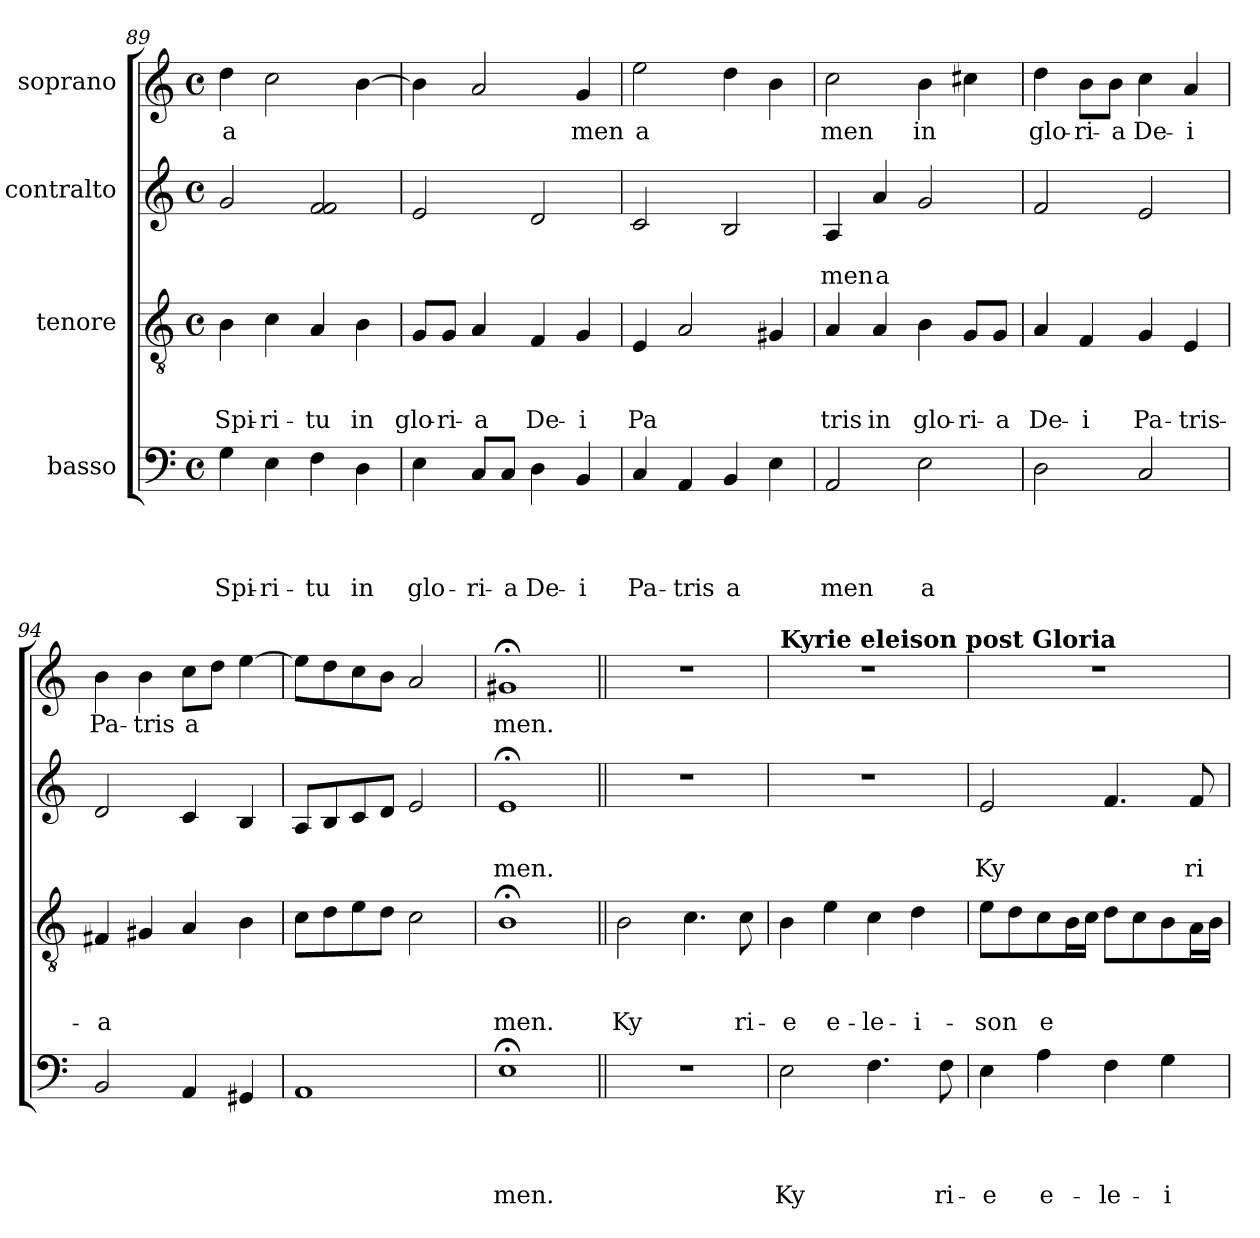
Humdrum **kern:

**kern	**text	**text	**text	**text	**kern	**text	**text	**text	**kern	**text	**text	**kern	**text
*part4	*part4	*part4	*part4	*part4	*part3	*part3	*part3	*part3	*part2	*part2	*part2	*part1	*part1
*staff4	*staff4	*staff4	*staff4	*staff4	*staff3	*staff3	*staff3	*staff3	*staff2	*staff2	*staff2	*staff1	*staff1
*I"basso	*	*	*	*	*I"tenore	*	*	*	*I"contralto	*	*	*I"soprano	*
!!LO:LB:g=z
*clefF4	*	*	*	*	*clefGv2	*	*	*	*clefG2	*	*	*clefG2	*
*k[]	*	*	*	*	*k[]	*	*	*	*k[]	*	*	*k[]	*
*C:	*	*	*	*	*C:	*	*	*	*C:	*	*	*C:	*
*M4/4	*	*	*	*	*M4/4	*	*	*	*M4/4	*	*	*M4/4	*
*met(c)	*	*	*	*	*met(c)	*	*	*	*met(c)	*	*	*met(c)	*
=89	=89	=89	=89	=89	=89	=89	=89	=89	=89	=89	=89	=89	=89
!	!	!	!	!LO:LY:b	!	!	!	!LO:LY:b	!	!	!	!	!LO:LY:b
4G\	.	.	.	Spi-	4B\	.	.	Spi-	2g/	.	.	4dd\	a
!	!	!	!	!LO:LY:b	!	!	!	!LO:LY:b	!	!	!	!	!
4E\	.	.	.	-ri-	4c\	.	.	-ri-	.	.	.	2cc\	.
!	!	!	!	!LO:LY:b	!	!	!	!LO:LY:b	!	!	!	!	!
4F\	.	.	.	-tu	4A/	.	.	-tu	2f/ 2f/	.	.	.	.
!	!	!	!	!LO:LY:b	!	!	!	!LO:LY:b	!	!	!	!	!
4D\	.	.	.	in	4B\	.	.	in	.	.	.	[>4b\	.
=90	=90	=90	=90	=90	=90	=90	=90	=90	=90	=90	=90	=90	=90
!	!	!	!	!LO:LY:b	!	!	!	!LO:LY:b	!	!	!	!	!
4E\	.	.	.	glo-	8G/L	.	.	glo-	2e/	.	.	4b\]	.
!	!	!	!	!	!	!	!	!LO:LY:b	!	!	!	!	!
.	.	.	.	.	8G/J	.	.	-ri-	.	.	.	.	.
!	!	!	!	!LO:LY:b	!	!	!	!LO:LY:b	!	!	!	!	!
8C/L	.	.	.	-ri-	4A/	.	.	-a	.	.	.	2a/	.
!	!	!	!	!LO:LY:b	!	!	!	!	!	!	!	!	!
8C/J	.	.	.	-a	.	.	.	.	.	.	.	.	.
!	!	!	!	!LO:LY:b	!	!	!	!LO:LY:b	!	!	!	!	!
4D\	.	.	.	De-	4F/	.	.	De-	2d/	.	.	.	.
!	!	!	!	!LO:LY:b	!	!	!	!LO:LY:b	!	!	!	!	!LO:LY:b
4BB/	.	.	.	-i	4G/	.	.	-i	.	.	.	4g/	men
=91	=91	=91	=91	=91	=91	=91	=91	=91	=91	=91	=91	=91	=91
!	!	!	!	!LO:LY:b	!	!	!	!LO:LY:b	!	!	!	!	!LO:LY:b
4C/	.	.	.	Pa-	4E/	.	.	Pa	2c/	.	.	2ee\	a
!	!	!	!	!LO:LY:b	!	!	!	!	!	!	!	!	!
4AA/	.	.	.	-tris	2A/	.	.	.	.	.	.	.	.
!	!	!	!	!LO:LY:b	!	!	!	!	!	!	!	!	!
4BB/	.	.	.	a	.	.	.	.	2B/	.	.	4dd\	.
4E\	.	.	.	.	4G#X/	.	.	.	.	.	.	4b\	.
=92	=92	=92	=92	=92	=92	=92	=92	=92	=92	=92	=92	=92	=92
*	*	*	*	*	*	*	*	*	*	*	*	*MM123	*
!	!	!	!	!LO:LY:b	!	!	!	!LO:LY:b	!	!	!LO:LY:b	!	!LO:LY:b
2AA/	.	.	.	men	4A/	.	.	tris	4A/	.	-men	2cc\	men
!	!	!	!	!	!	!	!	!LO:LY:b	!	!	!LO:LY:b	!	!
.	.	.	.	.	4A/	.	.	in	4a/	.	a	.	.
!	!	!	!	!LO:LY:b	!	!	!	!LO:LY:b	!	!	!	!	!LO:LY:b
2E\	.	.	.	a	4B\	.	.	glo-	2g/	.	.	4b\	in
!	!	!	!	!	!	!	!	!LO:LY:b	!	!	!	!	!
.	.	.	.	.	8G/L	.	.	-ri-	.	.	.	4cc#X\	.
!	!	!	!	!	!	!	!	!LO:LY:b	!	!	!	!	!
.	.	.	.	.	8G/J	.	.	-a	.	.	.	.	.
!!LO:PB:g=z
=93	=93	=93	=93	=93	=93	=93	=93	=93	=93	=93	=93	=93	=93
*	*	*	*	*	*	*	*	*	*	*	*	*MM113	*
!	!	!	!	!	!	!	!	!LO:LY:b	!	!	!	!	!LO:LY:b
2D\	.	.	.	.	4A/	.	.	De-	2f/	.	.	4dd\	glo-
!	!	!	!	!	!	!	!	!LO:LY:b	!	!	!	!	!LO:LY:b
.	.	.	.	.	4F/	.	.	-i	.	.	.	8b\L	-ri-
!	!	!	!	!	!	!	!	!	!	!	!	!	!LO:LY:b
.	.	.	.	.	.	.	.	.	.	.	.	8b\J	-a
!	!	!	!	!	!	!	!	!LO:LY:b	!	!	!	!	!LO:LY:b
2C/	.	.	.	.	4G/	.	.	Pa-	2e/	.	.	4cc\	De-
!	!	!	!	!	!	!	!	!LO:LY:b	!	!	!	!	!LO:LY:b
.	.	.	.	.	4E/	.	.	-tris-	.	.	.	4a/	-i
=94	=94	=94	=94	=94	=94	=94	=94	=94	=94	=94	=94	=94	=94
*	*	*	*	*	*	*	*	*	*	*	*	*MM109	*
!	!	!	!	!	!	!	!	!LO:LY:b	!	!	!	!	!LO:LY:b
2BB/	.	.	.	.	4F#X/	.	.	-a	2d/	.	.	4b\	Pa-
!	!	!	!	!	!	!	!	!	!	!	!	!	!LO:LY:b
.	.	.	.	.	4G#X/	.	.	.	.	.	.	4b\	-tris
!	!	!	!	!	!	!	!	!	!	!	!	!	!LO:LY:b
4AA/	.	.	.	.	4A/	.	.	.	4c/	.	.	8cc\L	a
.	.	.	.	.	.	.	.	.	.	.	.	8dd\J	.
4GG#X/	.	.	.	.	4B\	.	.	.	4B/	.	.	[>4ee\	.
=95	=95	=95	=95	=95	=95	=95	=95	=95	=95	=95	=95	=95	=95
*	*	*	*	*	*	*	*	*	*	*	*	*MM108	*
1AA	.	.	.	.	8c\L	.	.	.	8A/L	.	.	8ee\L]	.
.	.	.	.	.	8d\	.	.	.	8B/	.	.	8dd\	.
.	.	.	.	.	8e\	.	.	.	8c/	.	.	8cc\	.
.	.	.	.	.	8d\J	.	.	.	8d/J	.	.	8b\J	.
.	.	.	.	.	2c\	.	.	.	2e/	.	.	2a/	.
=96	=96	=96	=96	=96	=96	=96	=96	=96	=96	=96	=96	=96	=96
*	*	*	*	*	*	*	*	*	*	*	*	*MM92	*
!	!	!	!	!LO:LY:b	!	!	!	!LO:LY:b	!	!	!LO:LY:b	!	!LO:LY:b
1E;<	.	.	.	men.	1B;<	.	.	men.	1e;	.	men.	1g#X;	men.
!!LO:LB:g=z
=97||	=97||	=97||	=97||	=97||	=97||	=97||	=97||	=97||	=97||	=97||	=97||	=97||	=97||
!	!	!	!	!	!	!	!	!LO:LY:b	!	!	!	!	!
1r	.	.	.	.	2B\	.	.	Ky	1r	.	.	1r	.
.	.	.	.	.	4.c\	.	.	.	.	.	.	.	.
!	!	!	!	!	!	!	!	!LO:LY:b	!	!	!	!	!
.	.	.	.	.	8c\	.	.	ri-	.	.	.	.	.
=98	=98	=98	=98	=98	=98	=98	=98	=98	=98	=98	=98	=98	=98
!	!	!	!	!	!	!	!	!	!	!	!	!LO:TX:a:B:t=Kyrie eleison post Gloria	!
!	!	!	!	!LO:LY:b	!	!	!	!LO:LY:b	!	!	!	!	!
2E\	.	.	.	Ky	4B\	.	.	-e	1r	.	.	1r	.
!	!	!	!	!	!	!	!	!LO:LY:b	!	!	!	!	!
.	.	.	.	.	4e\	.	.	e-	.	.	.	.	.
!	!	!	!	!	!	!	!	!LO:LY:b	!	!	!	!	!
4.F\	.	.	.	.	4c\	.	.	-le-	.	.	.	.	.
!	!	!	!	!	!	!	!	!LO:LY:b	!	!	!	!	!
.	.	.	.	.	4d\	.	.	-i-	.	.	.	.	.
!	!	!	!	!LO:LY:b	!	!	!	!	!	!	!	!	!
8F\	.	.	.	ri-	.	.	.	.	.	.	.	.	.
=99	=99	=99	=99	=99	=99	=99	=99	=99	=99	=99	=99	=99	=99
!	!	!	!	!LO:LY:b	!	!	!	!LO:LY:b	!	!	!LO:LY:b	!	!
4E\	.	.	.	-e	8e\L	.	.	-son	2e/	.	Ky	1r	.
.	.	.	.	.	8d\	.	.	.	.	.	.	.	.
!	!	!	!	!LO:LY:b	!	!	!	!LO:LY:b	!	!	!	!	!
4A\	.	.	.	e-	8c\	.	.	e	.	.	.	.	.
.	.	.	.	.	16B\L	.	.	.	.	.	.	.	.
.	.	.	.	.	16c\JJ	.	.	.	.	.	.	.	.
!	!	!	!	!LO:LY:b	!	!	!	!	!	!	!	!	!
4F\	.	.	.	-le-	8d\L	.	.	.	4.f/	.	.	.	.
.	.	.	.	.	8c\	.	.	.	.	.	.	.	.
!	!	!	!	!LO:LY:b	!	!	!	!	!	!	!	!	!
4G\	.	.	.	-i-	8B\	.	.	.	.	.	.	.	.
!	!	!	!	!	!	!	!	!	!	!	!LO:LY:b	!	!
.	.	.	.	.	16A\L	.	.	.	8f/	.	ri-	.	.
.	.	.	.	.	16B\JJ	.	.	.	.	.	.	.	.
=	=	=	=	=	=	=	=	=	=	=	=	=	=
*-	*-	*-	*-	*-	*-	*-	*-	*-	*-	*-	*-	*-	*-
